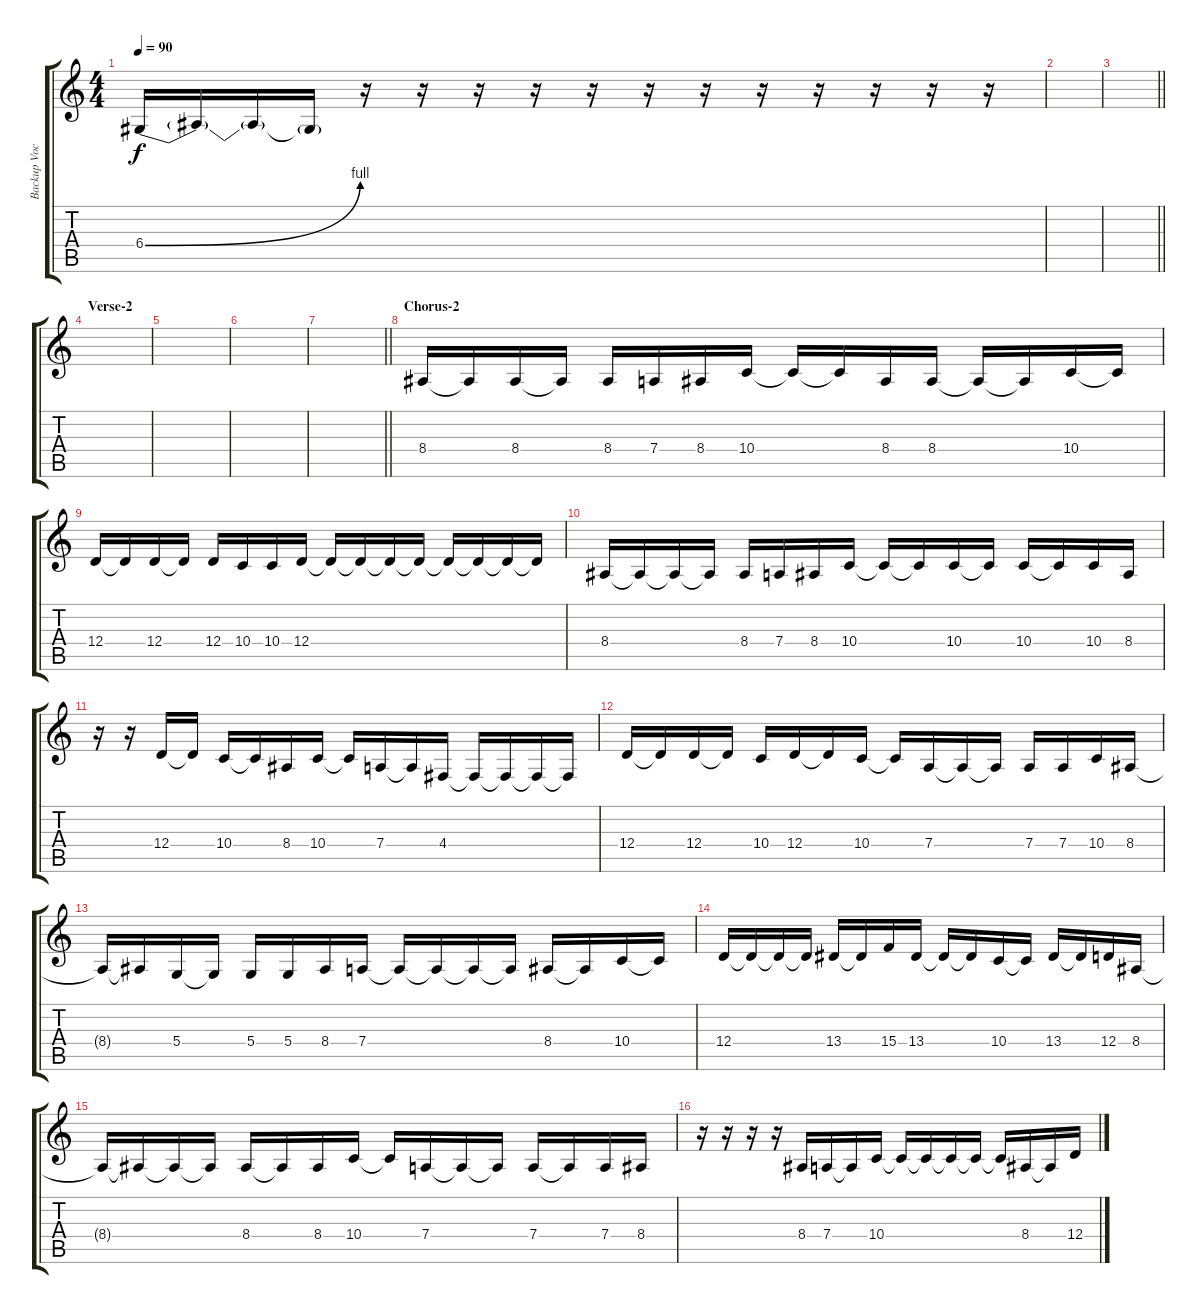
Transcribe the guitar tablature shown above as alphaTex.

\track ("Backup Vocals" "Backup Voc") {instrument trumpet}
\staff {score tabs}
\tuning (E4 B3 G3 D3 A2 E2) {hide}
\ts (4 4)
\tempo 90
\clef g2
\ks c
6.4{be (bend 0 0 60 4)}.16{dy f} 6.4{t}.16 6.4{t}.16 6.4{t}.16 r.16 r.16 r.16 r.16 r.16 r.16 r.16 r.16 r.16 r.16 r.16 r.16 |
|
\barLineRight lightlight
|
\section ("" "Verse-2")
|
|
|
\barLineRight lightlight
|
\section ("" "Chorus-2")
8.4.16 8.4{t}.16 8.4.16 8.4{t}.16 8.4.16 7.4.16 8.4.16 10.4.16 10.4{t}.16 10.4{t}.16 8.4.16 8.4.16 8.4{t}.16 8.4{t}.16 10.4.16 10.4{t}.16 |
12.4.16 12.4{t}.16 12.4.16 12.4{t}.16 12.4.16 10.4.16 10.4.16 12.4.16 12.4{t}.16 12.4{t}.16 12.4{t}.16 12.4{t}.16 12.4{t}.16 12.4{t}.16 12.4{t}.16 12.4{t}.16 |
8.4.16 8.4{t}.16 8.4{t}.16 8.4{t}.16 8.4.16 7.4.16 8.4.16 10.4.16 10.4{t}.16 10.4{t}.16 10.4.16 10.4{t}.16 10.4.16 10.4{t}.16 10.4.16 8.4.16 |
r.16 r.16 12.4.16 12.4{t}.16 10.4.16 10.4{t}.16 8.4.16 10.4.16 10.4{t}.16 7.4.16 7.4{t}.16 4.4.16 4.4{t}.16 4.4{t}.16 4.4{t}.16 4.4{t}.16 |
12.4.16 12.4{t}.16 12.4.16 12.4{t}.16 10.4.16 12.4.16 12.4{t}.16 10.4.16 10.4{t}.16 7.4.16 7.4{t}.16 7.4{t}.16 7.4.16 7.4.16 10.4.16 8.4.16 |
8.4{t}.16 8.4{t}.16 5.4.16 5.4{t}.16 5.4.16 5.4.16 8.4.16 7.4.16 7.4{t}.16 7.4{t}.16 7.4{t}.16 7.4{t}.16 8.4.16 8.4{t}.16 10.4.16 10.4{t}.16 |
12.4.16 12.4{t}.16 12.4{t}.16 12.4{t}.16 13.4.16 13.4{t}.16 15.4.16 13.4.16 13.4{t}.16 13.4{t}.16 10.4.16 10.4{t}.16 13.4.16 13.4{t}.16 12.4.16 8.4.16 |
8.4{t}.16 8.4{t}.16 8.4{t}.16 8.4{t}.16 8.4.16 8.4{t}.16 8.4.16 10.4.16 10.4{t}.16 7.4.16 7.4{t}.16 7.4{t}.16 7.4.16 7.4{t}.16 7.4.16 8.4.16 |
r.16 r.16 r.16 r.16 8.4.16 7.4.16 7.4{t}.16 10.4.16 10.4{t}.16 10.4{t}.16 10.4{t}.16 10.4{t}.16 10.4{t}.16 8.4.16 8.4{t}.16 12.4.16
